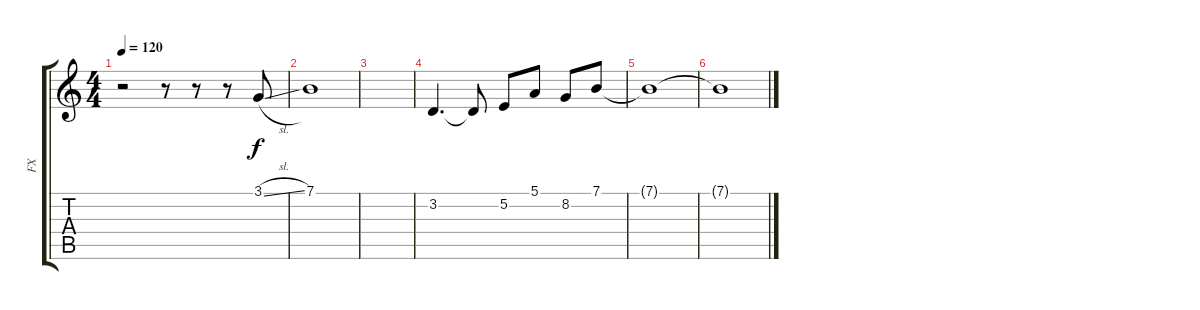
\track ("FX" "FX") {instrument lead2sawtooth}
\staff {score tabs}
\tuning (E4 B3 G3 D3 A2 E2) {hide}
\ts (4 4)
\tempo 120
\clef g2
\ks c
r.2{dy f} r.8 r.8 r.8 3.1{sl}.8 |
7.1.1 |
|
3.2.4{d} 3.2{t}.8 5.2.8 5.1.8 8.2.8 7.1.8 |
7.1{t}.1{volume 4} |
7.1{t}.1
